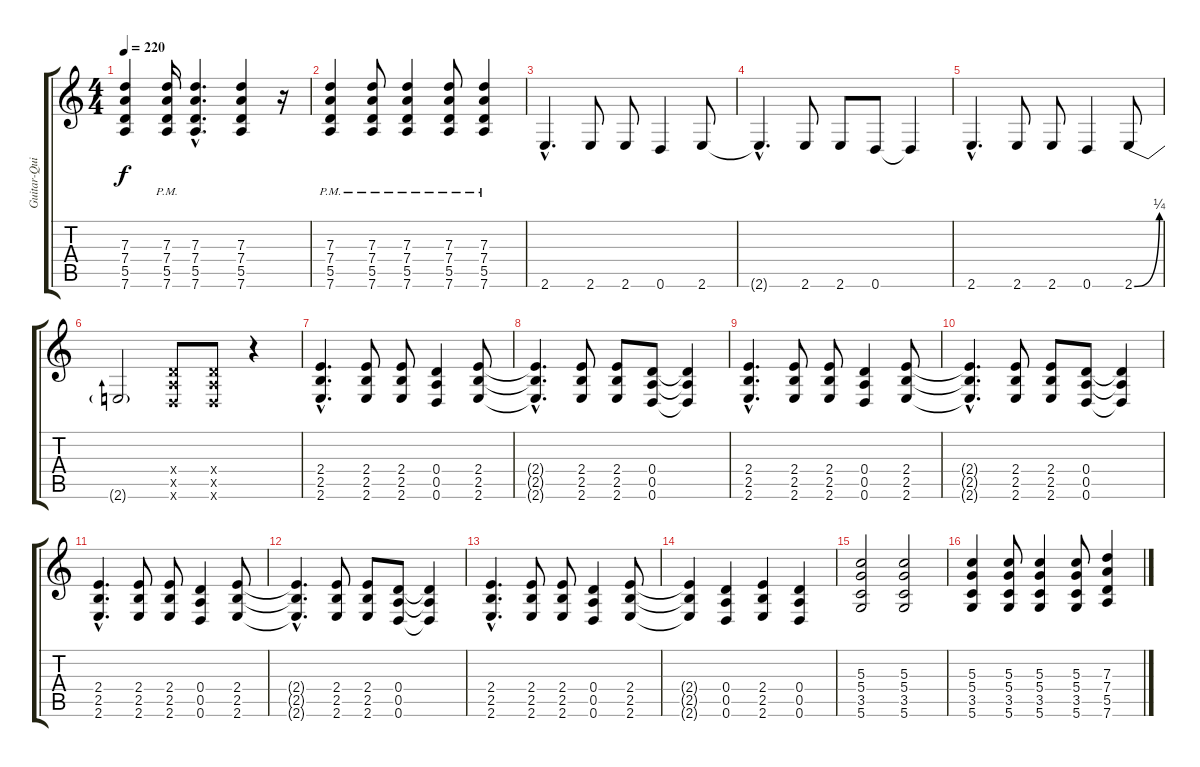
\track ("Guitar-Quinn Allman" "Guitar-Qui") {instrument overdrivenguitar}
\staff {score tabs}
\tuning (E4 B3 G3 D3 A2 D2) {hide}
\ts (4 4)
\tempo 220
\clef g2
\ks c
(7.3{t} 7.4{t} 5.5{t} 7.6{t}).4{dy f} (7.3{pm} 7.4{pm} 5.5{pm} 7.6{pm}).16 (7.3{hac} 7.4{hac} 5.5{hac} 7.6{hac}).4{d} (7.3 7.4 5.5 7.6).4 r.16 |
(7.3{pm} 7.4{pm} 5.5{pm} 7.6{pm}).4 (7.3{pm} 7.4{pm} 5.5{pm} 7.6{pm}).8 (7.3{pm} 7.4{pm} 5.5 7.6{pm}).4 (7.3{pm} 7.4{pm} 5.5{pm} 7.6{pm}).8 (7.3{pm} 7.4{pm} 5.5{pm} 7.6{pm}).4 |
2.6{hac}.4{d instrument electricguitarmuted} 2.6.8 2.6.8 0.6.4 2.6.8 |
2.6{hac t}.4{d} 2.6.8 2.6.8 0.6.8 0.6{t}.4 |
2.6{hac}.4{d} 2.6.8 2.6.8 0.6.4 2.6{be (bend 0 0 60 1)}.8 |
2.6{t}.2 (0.4{x} 0.5{x} 0.6{x}).8 (0.4{x} 0.5{x} 0.6{x}).8 r.4 |
(2.4{hac} 2.5{hac} 2.6{hac}).4{d instrument overdrivenguitar} (2.4 2.5 2.6).8 (2.4 2.5 2.6).8 (0.4 0.5 0.6).4 (2.4 2.5 2.6).8 |
(2.4{hac t} 2.5{hac t} 2.6{hac t}).4{d} (2.4 2.5 2.6).8 (2.4 2.5 2.6).8 (0.4 0.5 0.6).8 (0.4{t} 0.5{t} 0.6{t}).4 |
(2.4{hac} 2.5{hac} 2.6{hac}).4{d} (2.4 2.5 2.6).8 (2.4 2.5 2.6).8 (0.4 0.5 0.6).4 (2.4 2.5 2.6).8 |
(2.4{hac t} 2.5{hac t} 2.6{hac t}).4{d} (2.4 2.5 2.6).8 (2.4 2.5 2.6).8 (0.4 0.5 0.6).8 (0.4{t} 0.5{t} 0.6{t}).4 |
(2.4{hac} 2.5{hac} 2.6{hac}).4{d} (2.4 2.5 2.6).8 (2.4 2.5 2.6).8 (0.4 0.5 0.6).4 (2.4 2.5 2.6).8 |
(2.4{hac t} 2.5{hac t} 2.6{hac t}).4{d} (2.4 2.5 2.6).8 (2.4 2.5 2.6).8 (0.4 0.5 0.6).8 (0.4{t} 0.5{t} 0.6{t}).4 |
(2.4{hac} 2.5{hac} 2.6{hac}).4{d} (2.4 2.5 2.6).8 (2.4 2.5 2.6).8 (0.4 0.5 0.6).4 (2.4 2.5 2.6).8 |
(2.4{t} 2.5{t} 2.6{t}).4 (0.4 0.5 0.6).4 (2.4 2.5 2.6).4 (0.4 0.5 0.6).4 |
(5.3 5.4 3.5 5.6).2 (5.3 5.4 3.5 5.6).2 |
(5.3 5.4 3.5 5.6).4 (5.3 5.4 3.5 5.6).8 (5.3 5.4 3.5 5.6).4 (5.3 5.4 3.5 5.6).8 (7.3 7.4 5.5 7.6).4
